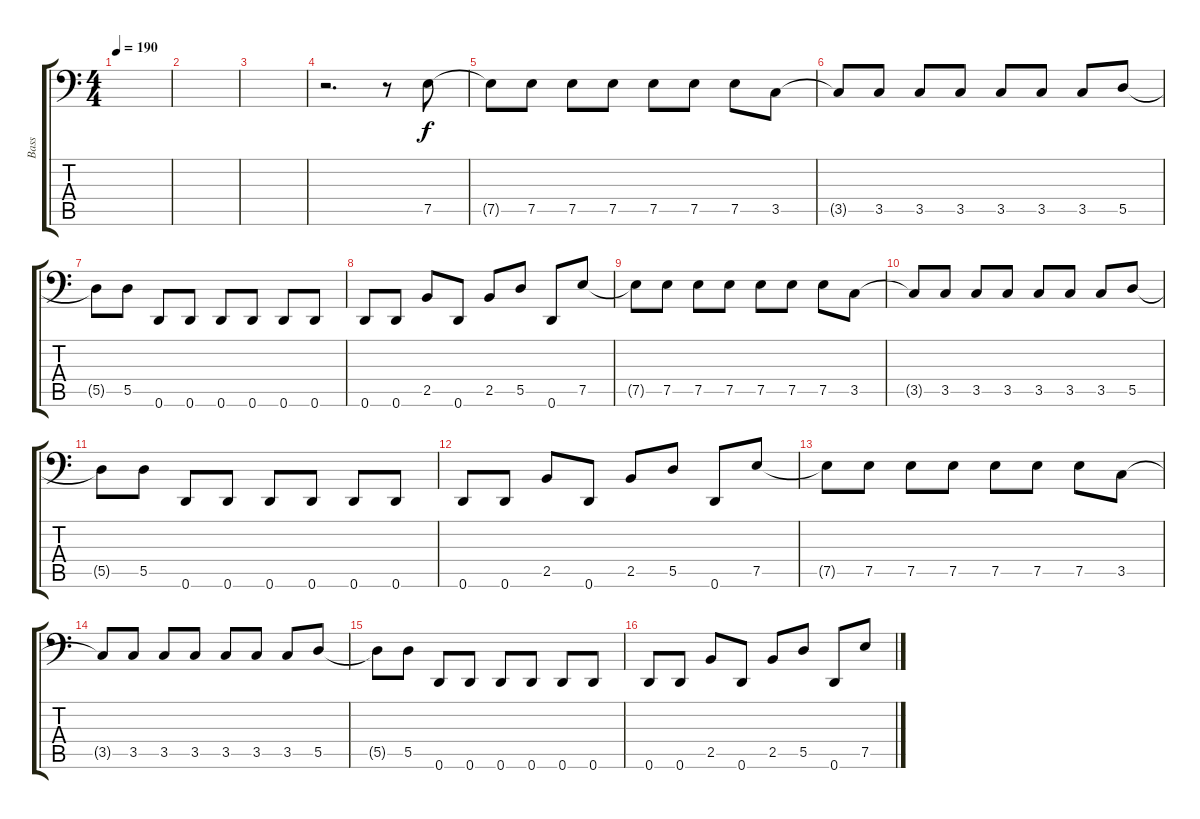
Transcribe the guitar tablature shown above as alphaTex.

\track ("Bass" "Bass") {instrument electricbasspick}
\staff {score tabs}
\tuning (E3 B2 G2 D2 A1 D1) {hide}
\ts (4 4)
\tempo 190
\clef f4
\ks c
|
|
|
r.2{d} r.8 7.5.8 |
7.5{t}.8 7.5.8 7.5.8 7.5.8 7.5.8 7.5.8 7.5.8 3.5.8 |
3.5{t}.8 3.5.8 3.5.8 3.5.8 3.5.8 3.5.8 3.5.8 5.5.8 |
5.5{t}.8 5.5.8 0.6.8 0.6.8 0.6.8 0.6.8 0.6.8 0.6.8 |
0.6.8 0.6.8 2.5.8 0.6.8 2.5.8 5.5.8 0.6.8 7.5.8 |
7.5{t}.8 7.5.8 7.5.8 7.5.8 7.5.8 7.5.8 7.5.8 3.5.8 |
3.5{t}.8 3.5.8 3.5.8 3.5.8 3.5.8 3.5.8 3.5.8 5.5.8 |
5.5{t}.8 5.5.8 0.6.8 0.6.8 0.6.8 0.6.8 0.6.8 0.6.8 |
0.6.8 0.6.8 2.5.8 0.6.8 2.5.8 5.5.8 0.6.8 7.5.8 |
7.5{t}.8 7.5.8 7.5.8 7.5.8 7.5.8 7.5.8 7.5.8 3.5.8 |
3.5{t}.8 3.5.8 3.5.8 3.5.8 3.5.8 3.5.8 3.5.8 5.5.8 |
5.5{t}.8 5.5.8 0.6.8 0.6.8 0.6.8 0.6.8 0.6.8 0.6.8 |
0.6.8 0.6.8 2.5.8 0.6.8 2.5.8 5.5.8 0.6.8 7.5.8
